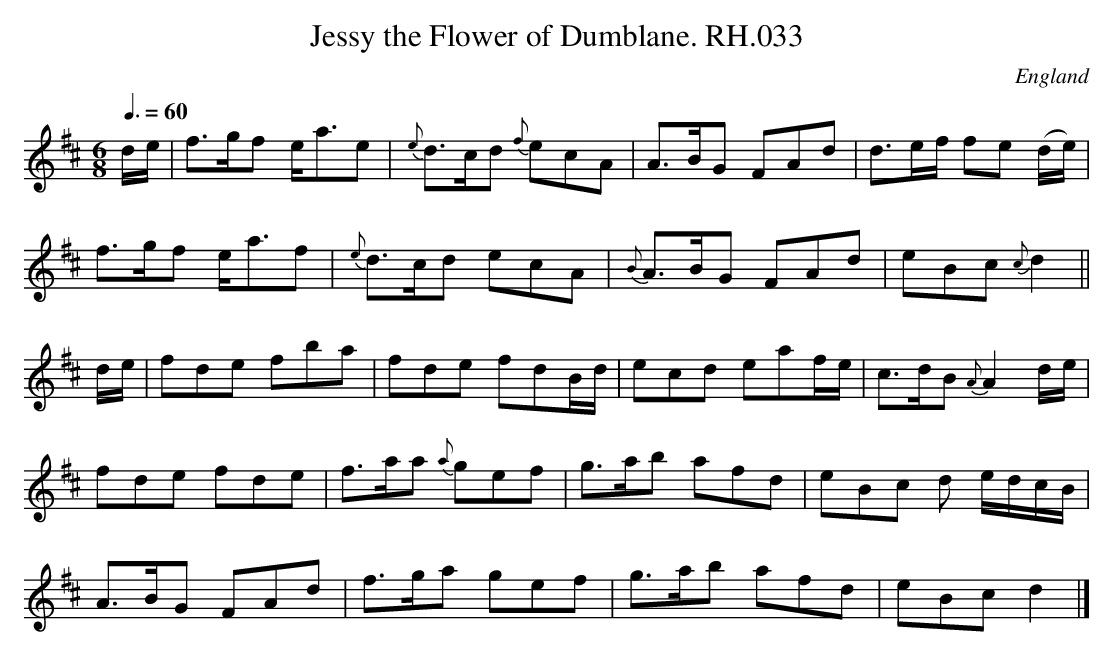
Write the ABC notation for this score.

X:1
T:Jessy the Flower of Dumblane. RH.033
L:1/8
M:6/8
O:England
Q:3/8=60
K:D
d/e/|f>gf e<ae|{e}d>cd {f}ecA|\
A>BG FAd|d>ef/ fe (d/e/)|!
f>gf e<af|{e}d>cd ecA|{B}A>BG FAd|eBc{c}d2||!
d/e/|fde fba|fde fdB/d/|\
ecd eaf/e/|c>dB {A}A2d/e/|!
fde fde|f>aa {a}gef|\
g>ab afd|eBc d e/d/c/B/|!
A>BG FAd|f>ga gef|g>ab afd|eBc d2|]
